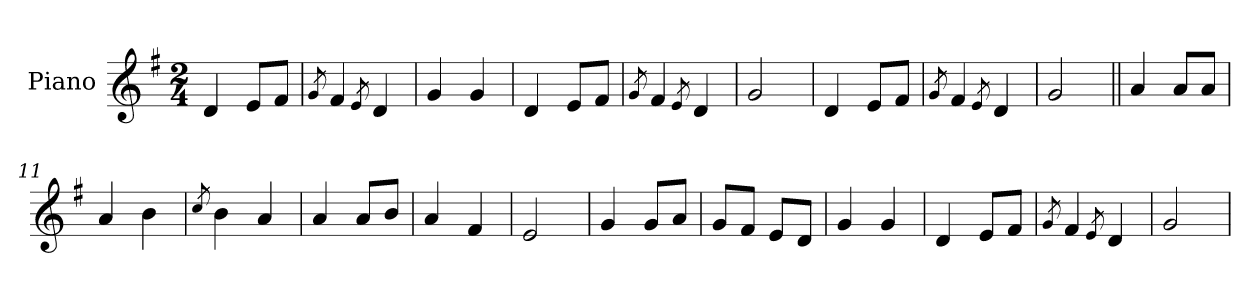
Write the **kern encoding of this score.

**kern
*part1
*staff1
*I"Piano
*I'Pno.
*clefG2
*k[f#]
*M2/4
=1
4d/
8e/L
8f#/J
=2
8qg/
4f#/
8qe/
4d/
=3
4g/
4g/
=4
4d/
8e/L
8f#/J
=5
8qg/
4f#/
8qe/
4d/
=6
2g/
=7
4d/
8e/L
8f#/J
=8
8qg/
4f#/
8qe/
4d/
=9
2g/
=10||
4a/
8a/L
8a/J
=11
4a/
4b\
!!LO:LB:g=z
=12
8qcc/
4b\
4a/
=13
4a/
8a/L
8b/J
=14
4a/
4f#/
=15
2e/
=16
4g/
8g/L
8a/J
=17
8g/L
8f#/J
8e/L
8d/J
=18
4g/
4g/
=19
4d/
8e/L
8f#/J
=20
8qg/
4f#/
8qe/
4d/
=21
2g/
=
*-
